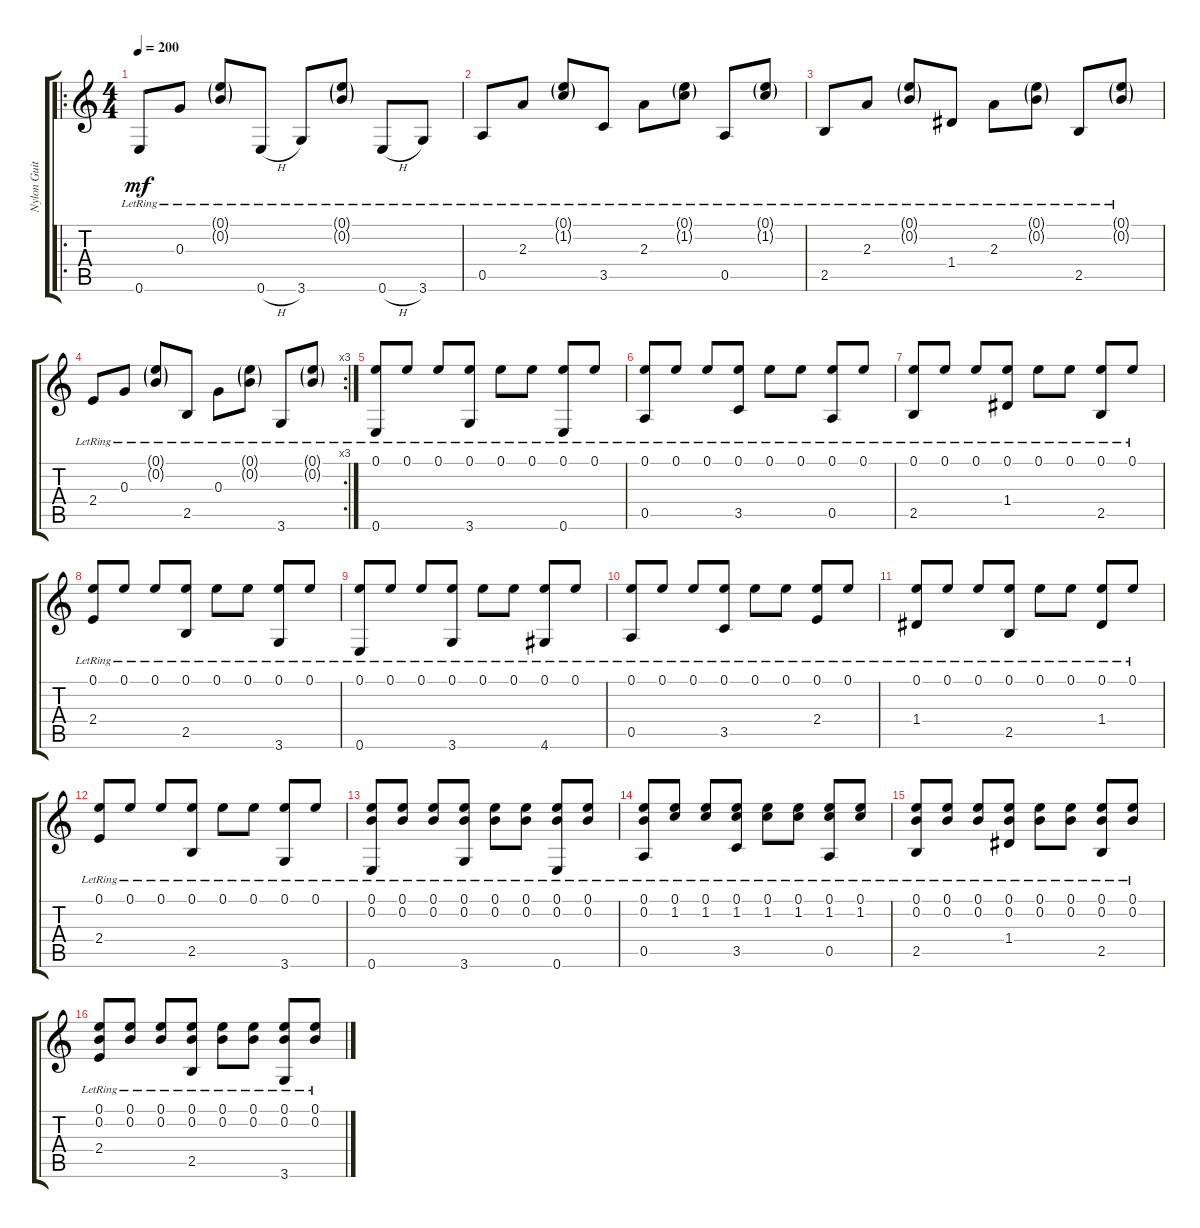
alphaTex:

\track ("Nylon Guitar" "Nylon Guit") {instrument acousticguitarnylon}
\staff {score tabs}
\tuning (E4 B3 G3 D3 A2 E2) {hide}
\ro
\ts (4 4)
\tempo 200
\clef g2
\ks c
0.6{lr}.8{dy mf} 0.3{lr}.8 (0.1{g lr} 0.2{g lr}).8 0.6{h lr}.8 3.6{lr}.8 (0.1{g lr} 0.2{g lr}).8 0.6{h lr}.8 3.6{lr}.8 |
0.5{lr}.8 2.3{lr}.8 (0.1{g lr} 1.2{g lr}).8 3.5{lr}.8 2.3{lr}.8 (0.1{g lr} 1.2{g lr}).8 0.5{lr}.8 (0.1{g lr} 1.2{g lr}).8 |
2.5{lr}.8 2.3{lr}.8 (0.1{g lr} 0.2{g lr}).8 1.4{lr}.8 2.3{lr}.8 (0.1{g lr} 0.2{g lr}).8 2.5{lr}.8 (0.1{g lr} 0.2{g lr}).8 |
\rc 3
2.4{lr}.8 0.3{lr}.8 (0.1{g lr} 0.2{g lr}).8 2.5{lr}.8 0.3{lr}.8 (0.1{g lr} 0.2{g lr}).8 3.6{lr}.8 (0.1{g lr} 0.2{g lr}).8 |
(0.1{lr} 0.6{lr}).8 0.1{lr}.8 0.1{lr}.8 (0.1{lr} 3.6{lr}).8 0.1{lr}.8 0.1{lr}.8 (0.1{lr} 0.6{lr}).8 0.1{lr}.8 |
(0.1{lr} 0.5{lr}).8 0.1{lr}.8 0.1{lr}.8 (0.1{lr} 3.5{lr}).8 0.1{lr}.8 0.1{lr}.8 (0.1{lr} 0.5{lr}).8 0.1{lr}.8 |
(0.1{lr} 2.5{lr}).8 0.1{lr}.8 0.1{lr}.8 (0.1{lr} 1.4{lr}).8 0.1{lr}.8 0.1{lr}.8 (0.1{lr} 2.5{lr}).8 0.1{lr}.8 |
(0.1{lr} 2.4{lr}).8 0.1{lr}.8 0.1{lr}.8 (0.1{lr} 2.5{lr}).8 0.1{lr}.8 0.1{lr}.8 (0.1{lr} 3.6{lr}).8 0.1{lr}.8 |
(0.1{lr} 0.6{lr}).8 0.1{lr}.8 0.1{lr}.8 (0.1{lr} 3.6{lr}).8 0.1{lr}.8 0.1{lr}.8 (0.1{lr} 4.6{lr}).8 0.1{lr}.8 |
(0.1{lr} 0.5{lr}).8 0.1{lr}.8 0.1{lr}.8 (0.1{lr} 3.5{lr}).8 0.1{lr}.8 0.1{lr}.8 (0.1{lr} 2.4{lr}).8 0.1{lr}.8 |
(0.1{lr} 1.4{lr}).8 0.1{lr}.8 0.1{lr}.8 (0.1{lr} 2.5{lr}).8 0.1{lr}.8 0.1{lr}.8 (0.1{lr} 1.4{lr}).8 0.1{lr}.8 |
(0.1{lr} 2.4{lr}).8 0.1{lr}.8 0.1{lr}.8 (0.1{lr} 2.5{lr}).8 0.1{lr}.8 0.1{lr}.8 (0.1{lr} 3.6{lr}).8 0.1{lr}.8 |
(0.1{lr} 0.2{lr} 0.6{lr}).8 (0.1{lr} 0.2{lr}).8 (0.1{lr} 0.2{lr}).8 (0.1{lr} 0.2{lr} 3.6{lr}).8 (0.1{lr} 0.2{lr}).8 (0.1{lr} 0.2{lr}).8 (0.1{lr} 0.2{lr} 0.6{lr}).8 (0.1{lr} 0.2{lr}).8 |
(0.1{lr} 0.2{lr} 0.5{lr}).8 (0.1{lr} 1.2{lr}).8 (0.1{lr} 1.2{lr}).8 (0.1{lr} 1.2{lr} 3.5{lr}).8 (0.1{lr} 1.2{lr}).8 (0.1{lr} 1.2{lr}).8 (0.1{lr} 1.2{lr} 0.5{lr}).8 (0.1{lr} 1.2{lr}).8 |
(0.1{lr} 0.2{lr} 2.5{lr}).8 (0.1{lr} 0.2{lr}).8 (0.1{lr} 0.2{lr}).8 (0.1{lr} 0.2{lr} 1.4{lr}).8 (0.1{lr} 0.2{lr}).8 (0.1{lr} 0.2{lr}).8 (0.1{lr} 0.2{lr} 2.5{lr}).8 (0.1{lr} 0.2{lr}).8 |
(0.1{lr} 0.2{lr} 2.4{lr}).8 (0.1{lr} 0.2{lr}).8 (0.1{lr} 0.2{lr}).8 (0.1{lr} 0.2{lr} 2.5{lr}).8 (0.1{lr} 0.2{lr}).8 (0.1{lr} 0.2{lr}).8 (0.1{lr} 0.2{lr} 3.6{lr}).8 (0.1{lr} 0.2{lr}).8
